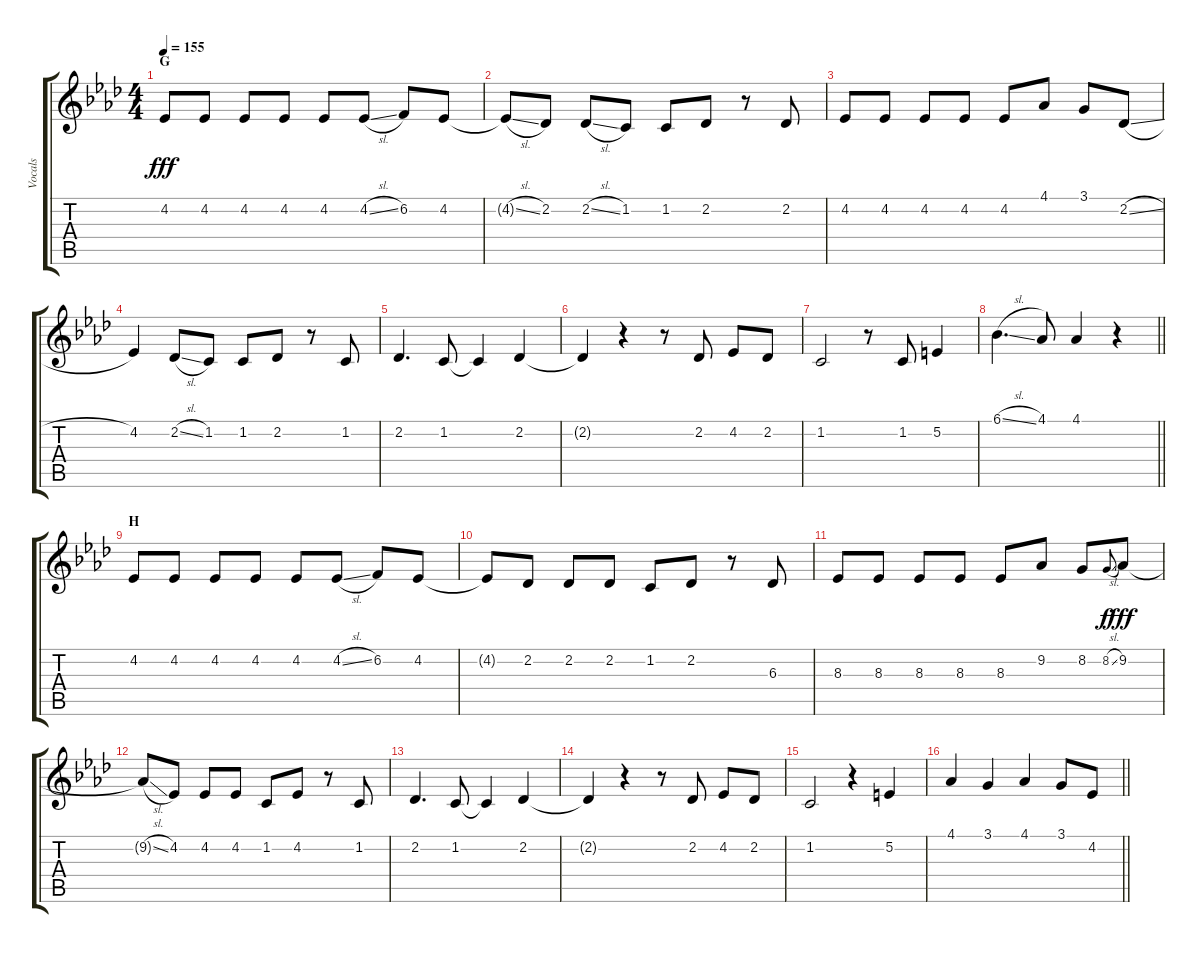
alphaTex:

\track ("Vocals" "Vocals") {instrument voiceoohs}
\staff {score tabs}
\tuning (E4 B3 G3 D3 A2 E2) {hide}
\ts (4 4)
\section ("" "G")
\tempo 155
\clef g2
\ks ab
4.2.8{dy fff} 4.2.8 4.2.8 4.2.8 4.2.8 4.2{sl}.8 6.2.8 4.2.8 |
4.2{sl t}.8 2.2.8 2.2{sl}.8 1.2.8 1.2.8 2.2.8 r.8 2.2.8 |
4.2.8 4.2.8 4.2.8 4.2.8 4.2.8 4.1.8 3.1.8 2.2{sl}.8 |
4.2.4 2.2{sl}.8 1.2.8 1.2.8 2.2.8 r.8 1.2.8 |
2.2.4{d} 1.2.8 1.2{t}.4 2.2.4 |
2.2{t}.4 r.4 r.8 2.2.8 4.2.8 2.2.8 |
1.2.2 r.8 1.2.8 5.2.4 |
\barLineRight lightlight
6.1{sl}.4{d} 4.1.8 4.1.4 r.4 |
\section ("" "H")
4.2.8 4.2.8 4.2.8 4.2.8 4.2.8 4.2{sl}.8 6.2.8 4.2.8 |
4.2{t}.8 2.2.8 2.2.8 2.2.8 1.2.8 2.2.8 r.8 6.3.8 |
8.3.8 8.3.8 8.3.8 8.3.8 8.3.8 9.2.8 8.2.8 8.2{sl}.8{gr onbeat dy f} 9.2.8{dy fff} |
9.2{sl t}.8 4.2.8 4.2.8 4.2.8 1.2.8 4.2.8 r.8 1.2.8 |
2.2.4{d} 1.2.8 1.2{t}.4 2.2.4 |
2.2{t}.4 r.4 r.8 2.2.8 4.2.8 2.2.8 |
1.2.2 r.4 5.2.4 |
\barLineRight lightlight
4.1.4 3.1.4 4.1.4 3.1.8 4.2.8
